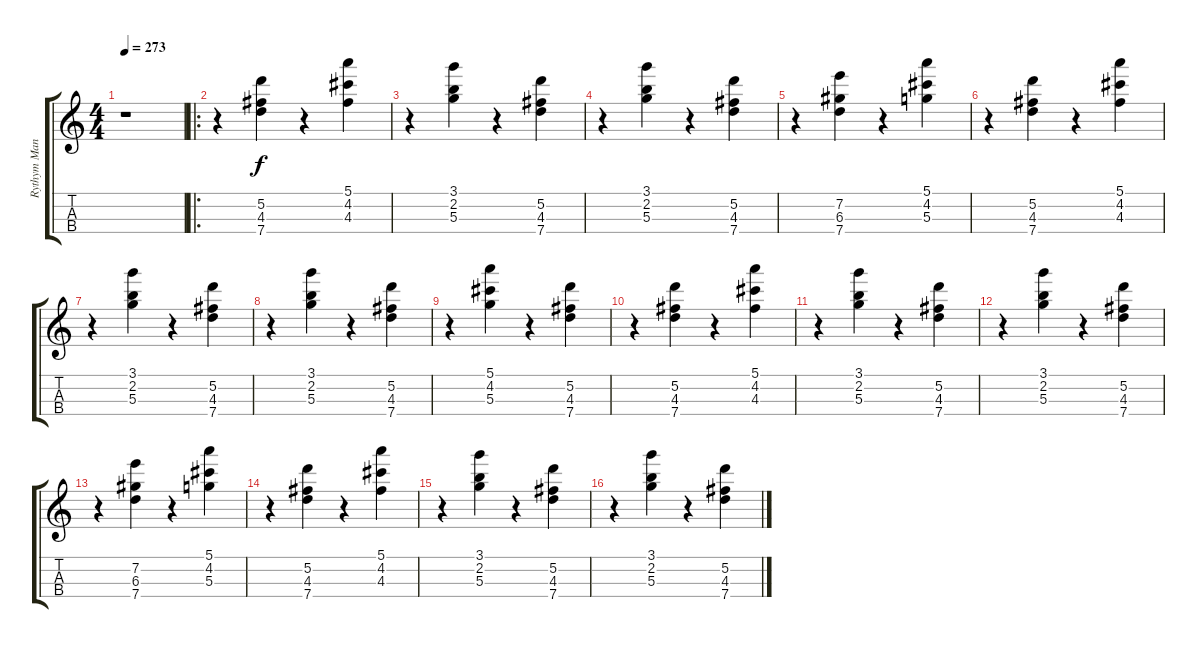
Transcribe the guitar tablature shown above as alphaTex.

\track ("Rythym Mandolin" "Rythym Man") {instrument banjo}
\staff {score tabs}
\tuning (E5 A4 D4 G3) {hide}
\displaytranspose 12
\ts (4 4)
\tempo 273
\clef g2
\ks c
r.1{dy f instrument banjo} |
\ro
r.4 (5.2 4.3 7.4).4 r.4 (5.1 4.2 4.3).4 |
r.4 (3.1 2.2 5.3).4 r.4 (5.2 4.3 7.4).4 |
r.4 (3.1 2.2 5.3).4 r.4 (5.2 4.3 7.4).4 |
r.4 (7.2 6.3 7.4).4 r.4 (5.1 4.2 5.3).4 |
r.4 (5.2 4.3 7.4).4 r.4 (5.1 4.2 4.3).4 |
r.4 (3.1 2.2 5.3).4 r.4 (5.2 4.3 7.4).4 |
r.4 (3.1 2.2 5.3).4 r.4 (5.2 4.3 7.4).4 |
r.4 (5.1 4.2 5.3).4 r.4 (5.2 4.3 7.4).4 |
r.4 (5.2 4.3 7.4).4 r.4 (5.1 4.2 4.3).4 |
r.4 (3.1 2.2 5.3).4 r.4 (5.2 4.3 7.4).4 |
r.4 (3.1 2.2 5.3).4 r.4 (5.2 4.3 7.4).4 |
r.4 (7.2 6.3 7.4).4 r.4 (5.1 4.2 5.3).4 |
r.4 (5.2 4.3 7.4).4 r.4 (5.1 4.2 4.3).4 |
r.4 (3.1 2.2 5.3).4 r.4 (5.2 4.3 7.4).4 |
r.4 (3.1 2.2 5.3).4 r.4 (5.2 4.3 7.4).4
